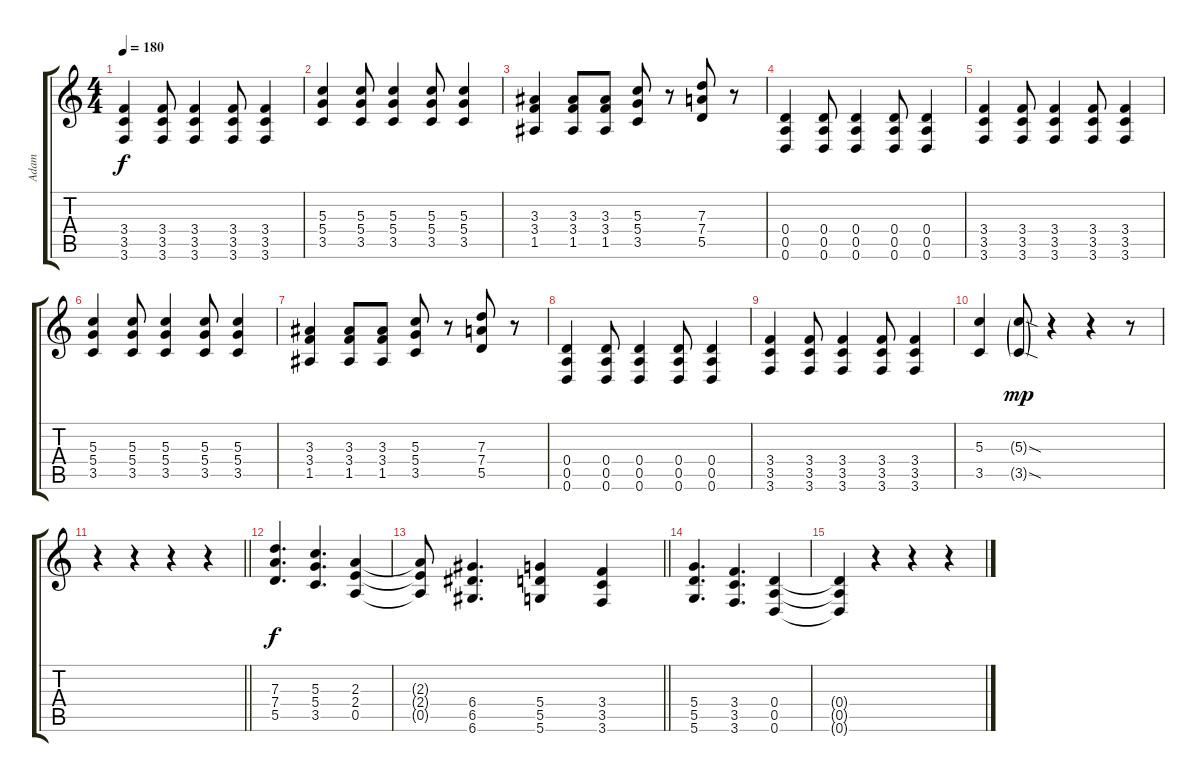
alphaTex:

\track ("Adam" "Adam") {instrument distortionguitar}
\staff {score tabs}
\tuning (E4 B3 G3 D3 A2 D2) {hide}
\ts (4 4)
\tempo 180
\clef g2
\ks c
(3.4 3.5 3.6).4{dy f} (3.4 3.5 3.6).8 (3.4 3.5 3.6).4 (3.4 3.5 3.6).8 (3.4 3.5 3.6).4 |
(5.3 5.4 3.5).4 (5.3 5.4 3.5).8 (5.3 5.4 3.5).4 (5.3 5.4 3.5).8 (5.3 5.4 3.5).4 |
(3.3 3.4 1.5).4 (3.3 3.4 1.5).8 (3.3 3.4 1.5).8 (5.3 5.4 3.5).8 r.8 (7.3 7.4 5.5).8 r.8 |
(0.4 0.5 0.6).4 (0.4 0.5 0.6).8 (0.4 0.5 0.6).4 (0.4 0.5 0.6).8 (0.4 0.5 0.6).4 |
(3.4 3.5 3.6).4 (3.4 3.5 3.6).8 (3.4 3.5 3.6).4 (3.4 3.5 3.6).8 (3.4 3.5 3.6).4 |
(5.3 5.4 3.5).4 (5.3 5.4 3.5).8 (5.3 5.4 3.5).4 (5.3 5.4 3.5).8 (5.3 5.4 3.5).4 |
(3.3 3.4 1.5).4 (3.3 3.4 1.5).8 (3.3 3.4 1.5).8 (5.3 5.4 3.5).8 r.8 (7.3 7.4 5.5).8 r.8 |
(0.4 0.5 0.6).4 (0.4 0.5 0.6).8 (0.4 0.5 0.6).4 (0.4 0.5 0.6).8 (0.4 0.5 0.6).4 |
(3.4 3.5 3.6).4 (3.4 3.5 3.6).8 (3.4 3.5 3.6).4 (3.4 3.5 3.6).8 (3.4 3.5 3.6).4 |
(5.3 3.5).4 (5.3{sod g} 3.5{sod g}).8{dy mp} r.4 r.4 r.8 |
\barLineRight lightlight
r.4 r.4 r.4 r.4 |
(7.3 7.4 5.5).4{d dy f} (5.3 5.4 3.5).4{d} (2.3 2.4 0.5).4 |
\barLineRight lightlight
(2.3{t} 2.4{t} 0.5{t}).8 (6.4 6.5 6.6).4{d} (5.4 5.5 5.6).4 (3.4 3.5 3.6).4 |
(5.4 5.5 5.6).4{d} (3.4 3.5 3.6).4{d} (0.4 0.5 0.6).4 |
(0.4{t} 0.5{t} 0.6{t}).4 r.4 r.4 r.4
